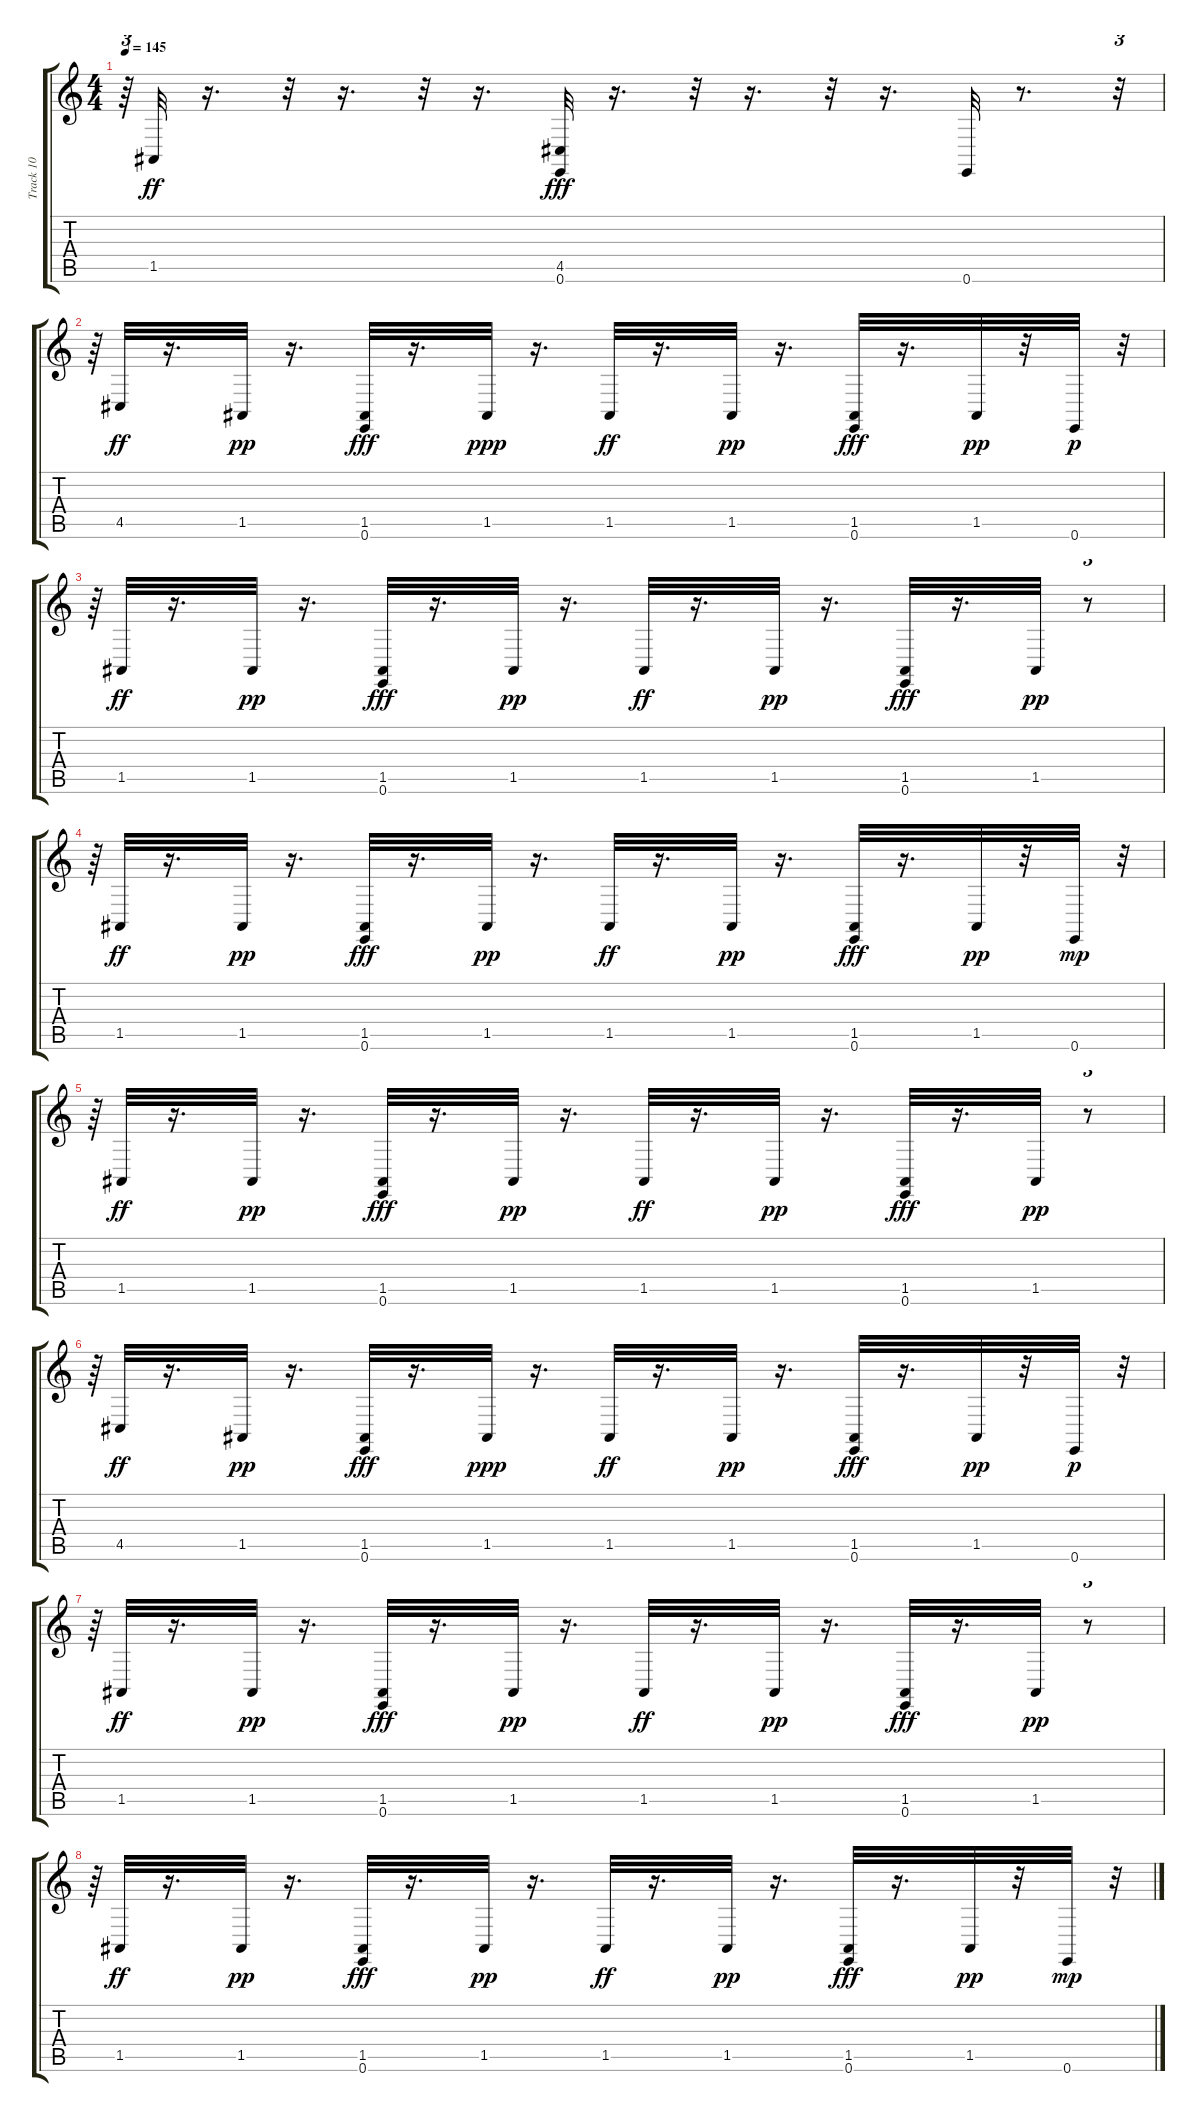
\track ("Track 10" "Track 10") {instrument acousticgrandpiano}
\staff {score tabs}
\tuning (E4 B3 G3 D3 A2 E2) {hide}
\ts (4 4)
\tempo 145
\clef g2
\ks c
r.64{tu (3 2) dy mp} 1.5.32{dy ff} r.16{d} r.32 r.16{d} r.32 r.16{d} (4.5 0.6).32{dy fff} r.16{d} r.32 r.16{d} r.32 r.16{d} 0.6.32 r.8{d} r.32{tu (3 2)} |
r.64{tu (3 2)} 4.5.32{dy ff} r.16{d} 1.5.32{dy pp} r.16{d} (1.5 0.6).32{dy fff} r.16{d} 1.5.32{dy ppp} r.16{d} 1.5.32{dy ff} r.16{d} 1.5.32{dy pp} r.16{d} (1.5 0.6).32{dy fff} r.16{d} 1.5.32{dy pp} r.32 0.6.32{dy p} r.32{tu (3 2)} |
r.64{tu (3 2)} 1.5.32{dy ff} r.16{d} 1.5.32{dy pp} r.16{d} (1.5 0.6).32{dy fff} r.16{d} 1.5.32{dy pp} r.16{d} 1.5.32{dy ff} r.16{d} 1.5.32{dy pp} r.16{d} (1.5 0.6).32{dy fff} r.16{d} 1.5.32{dy pp} r.8{tu (3 2)} |
r.64{tu (3 2)} 1.5.32{dy ff} r.16{d} 1.5.32{dy pp} r.16{d} (1.5 0.6).32{dy fff} r.16{d} 1.5.32{dy pp} r.16{d} 1.5.32{dy ff} r.16{d} 1.5.32{dy pp} r.16{d} (1.5 0.6).32{dy fff} r.16{d} 1.5.32{dy pp} r.32 0.6.32{dy mp} r.32{tu (3 2)} |
r.64{tu (3 2)} 1.5.32{dy ff} r.16{d} 1.5.32{dy pp} r.16{d} (1.5 0.6).32{dy fff} r.16{d} 1.5.32{dy pp} r.16{d} 1.5.32{dy ff} r.16{d} 1.5.32{dy pp} r.16{d} (1.5 0.6).32{dy fff} r.16{d} 1.5.32{dy pp} r.8{tu (3 2)} |
r.64{tu (3 2)} 4.5.32{dy ff} r.16{d} 1.5.32{dy pp} r.16{d} (1.5 0.6).32{dy fff} r.16{d} 1.5.32{dy ppp} r.16{d} 1.5.32{dy ff} r.16{d} 1.5.32{dy pp} r.16{d} (1.5 0.6).32{dy fff} r.16{d} 1.5.32{dy pp} r.32 0.6.32{dy p} r.32{tu (3 2)} |
r.64{tu (3 2)} 1.5.32{dy ff} r.16{d} 1.5.32{dy pp} r.16{d} (1.5 0.6).32{dy fff} r.16{d} 1.5.32{dy pp} r.16{d} 1.5.32{dy ff} r.16{d} 1.5.32{dy pp} r.16{d} (1.5 0.6).32{dy fff} r.16{d} 1.5.32{dy pp} r.8{tu (3 2)} |
r.64{tu (3 2)} 1.5.32{dy ff} r.16{d} 1.5.32{dy pp} r.16{d} (1.5 0.6).32{dy fff} r.16{d} 1.5.32{dy pp} r.16{d} 1.5.32{dy ff} r.16{d} 1.5.32{dy pp} r.16{d} (1.5 0.6).32{dy fff} r.16{d} 1.5.32{dy pp} r.32 0.6.32{dy mp} r.32{tu (3 2)}
